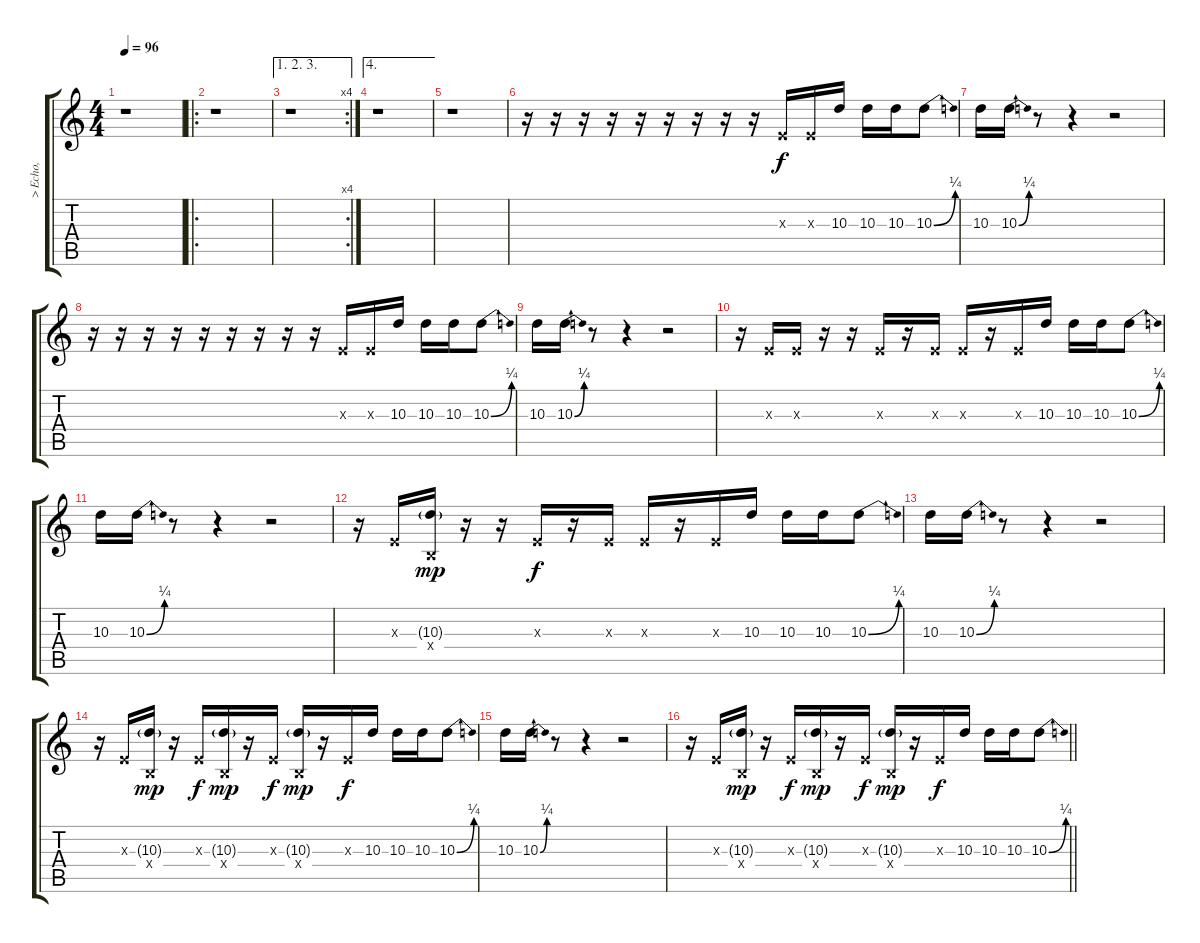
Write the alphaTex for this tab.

\track ("  > Echo, 0.75b" "  > Echo, ") {instrument overdrivenguitar}
\staff {score tabs}
\tuning (Db4 Ab3 E3 B2 Gb2 B1) {hide}
\ts (4 4)
\tempo 96
\clef g2
\ks c
r.1{dy f instrument overdrivenguitar} |
\ro
r.1 |
\ae (1 2 3)
\rc 4
r.1 |
\ae 4
r.1 |
r.1 |
r.16 r.16 r.16 r.16 r.16 r.16 r.16 r.16 r.16 0.3{x}.16 0.3{x}.16 10.3.16 10.3.16 10.3.16 10.3{be (bend 0 0 60 1)}.8 |
10.3.16 10.3{be (bend 0 0 60 1)}.16 r.8 r.4 r.2 |
r.16 r.16 r.16 r.16 r.16 r.16 r.16 r.16 r.16 0.3{x}.16 0.3{x}.16 10.3.16 10.3.16 10.3.16 10.3{be (bend 0 0 60 1)}.8 |
10.3.16 10.3{be (bend 0 0 60 1)}.16 r.8 r.4 r.2 |
r.16 0.3{x}.16 0.3{x}.16 r.16 r.16 0.3{x}.16 r.16 0.3{x}.16 0.3{x}.16 r.16 0.3{x}.16 10.3.16 10.3.16 10.3.16 10.3{be (bend 0 0 60 1)}.8 |
10.3.16 10.3{be (bend 0 0 60 1)}.16 r.8 r.4 r.2 |
r.16 0.3{x}.16 (10.3{g} 0.4{x}).16{dy mp} r.16 r.16 0.3{x}.16{dy f} r.16 0.3{x}.16 0.3{x}.16 r.16 0.3{x}.16 10.3.16 10.3.16 10.3.16 10.3{be (bend 0 0 60 1)}.8 |
10.3.16 10.3{be (bend 0 0 60 1)}.16 r.8 r.4 r.2 |
r.16 0.3{x}.16 (10.3{g} 0.4{x}).16{dy mp} r.16 0.3{x}.16{dy f} (10.3{g} 0.4{x}).16{dy mp} r.16 0.3{x}.16{dy f} (10.3{g} 0.4{x}).16{dy mp} r.16 0.3{x}.16{dy f} 10.3.16 10.3.16 10.3.16 10.3{be (bend 0 0 60 1)}.8 |
10.3.16 10.3{be (bend 0 0 60 1)}.16 r.8 r.4 r.2 |
\barLineRight lightlight
r.16 0.3{x}.16 (10.3{g} 0.4{x}).16{dy mp} r.16 0.3{x}.16{dy f} (10.3{g} 0.4{x}).16{dy mp} r.16 0.3{x}.16{dy f} (10.3{g} 0.4{x}).16{dy mp} r.16 0.3{x}.16{dy f} 10.3.16 10.3.16 10.3.16 10.3{be (bend 0 0 60 1)}.8
